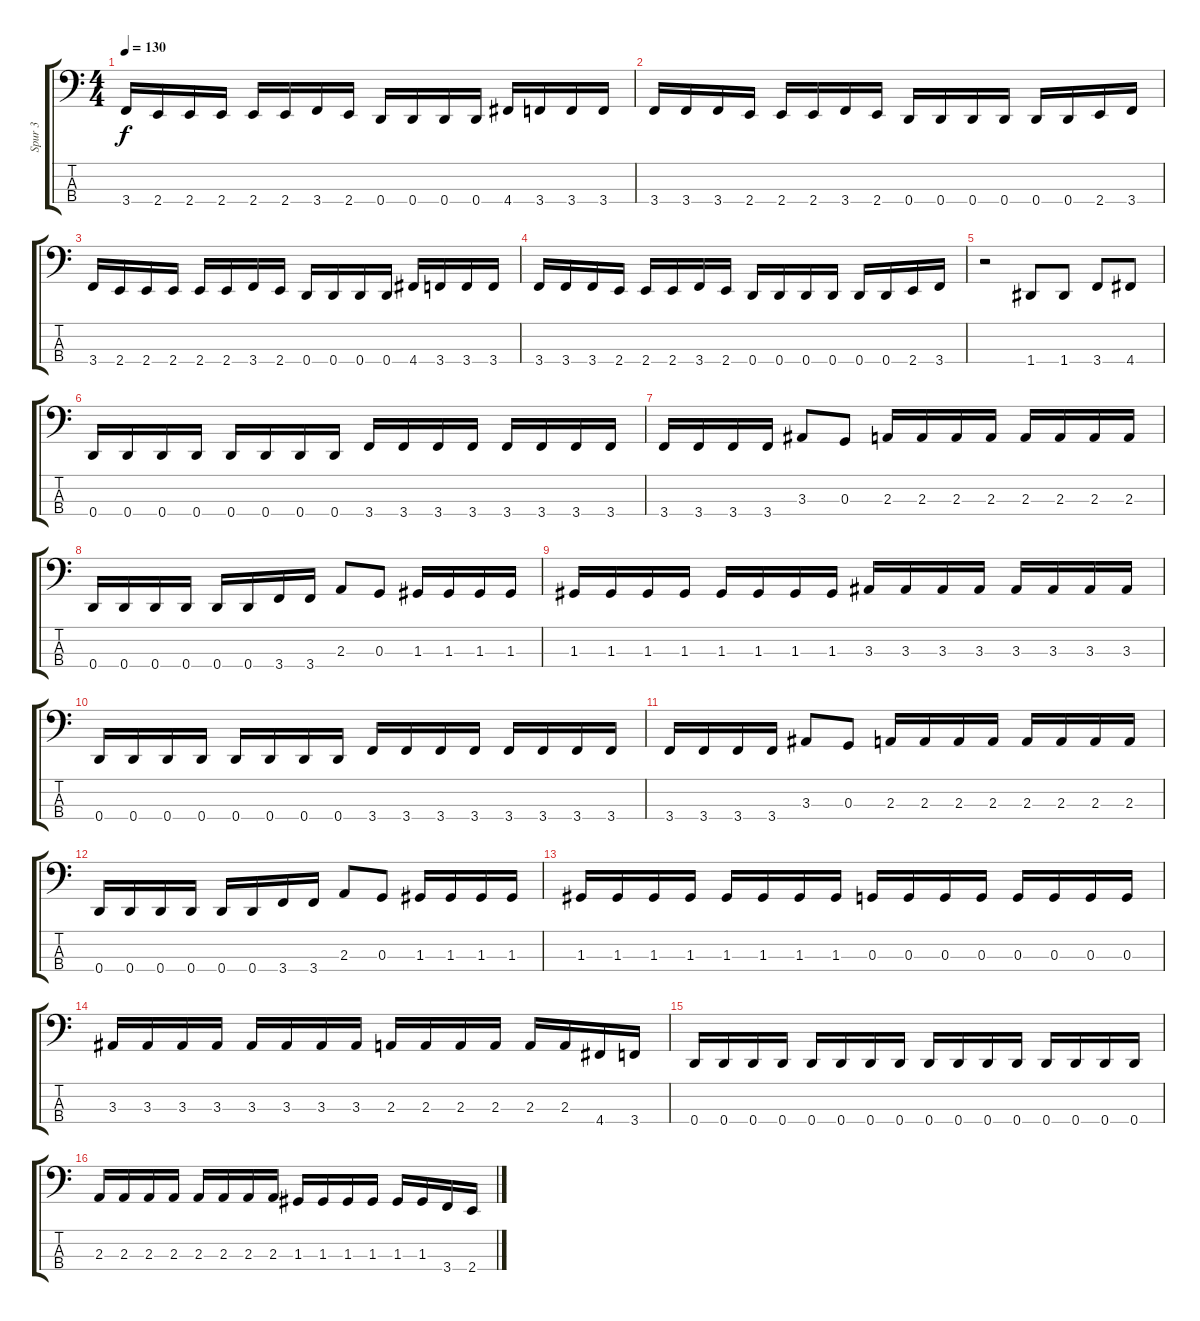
\track ("Spur 3" "Spur 3") {instrument electricbassfinger}
\staff {score tabs}
\tuning (F2 C2 G1 D1) {hide}
\ts (4 4)
\tempo 130
\clef f4
\ks c
3.4.16{dy f} 2.4.16 2.4.16 2.4.16 2.4.16 2.4.16 3.4.16 2.4.16 0.4.16 0.4.16 0.4.16 0.4.16 4.4.16 3.4.16 3.4.16 3.4.16 |
3.4.16 3.4.16 3.4.16 2.4.16 2.4.16 2.4.16 3.4.16 2.4.16 0.4.16 0.4.16 0.4.16 0.4.16 0.4.16 0.4.16 2.4.16 3.4.16 |
3.4.16 2.4.16 2.4.16 2.4.16 2.4.16 2.4.16 3.4.16 2.4.16 0.4.16 0.4.16 0.4.16 0.4.16 4.4.16 3.4.16 3.4.16 3.4.16 |
3.4.16 3.4.16 3.4.16 2.4.16 2.4.16 2.4.16 3.4.16 2.4.16 0.4.16 0.4.16 0.4.16 0.4.16 0.4.16 0.4.16 2.4.16 3.4.16 |
r.2 1.4.8 1.4.8 3.4.8 4.4.8 |
0.4.16 0.4.16 0.4.16 0.4.16 0.4.16 0.4.16 0.4.16 0.4.16 3.4.16 3.4.16 3.4.16 3.4.16 3.4.16 3.4.16 3.4.16 3.4.16 |
3.4.16 3.4.16 3.4.16 3.4.16 3.3.8 0.3.8 2.3.16 2.3.16 2.3.16 2.3.16 2.3.16 2.3.16 2.3.16 2.3.16 |
0.4.16 0.4.16 0.4.16 0.4.16 0.4.16 0.4.16 3.4.16 3.4.16 2.3.8 0.3.8 1.3.16 1.3.16 1.3.16 1.3.16 |
1.3.16 1.3.16 1.3.16 1.3.16 1.3.16 1.3.16 1.3.16 1.3.16 3.3.16 3.3.16 3.3.16 3.3.16 3.3.16 3.3.16 3.3.16 3.3.16 |
0.4.16 0.4.16 0.4.16 0.4.16 0.4.16 0.4.16 0.4.16 0.4.16 3.4.16 3.4.16 3.4.16 3.4.16 3.4.16 3.4.16 3.4.16 3.4.16 |
3.4.16 3.4.16 3.4.16 3.4.16 3.3.8 0.3.8 2.3.16 2.3.16 2.3.16 2.3.16 2.3.16 2.3.16 2.3.16 2.3.16 |
0.4.16 0.4.16 0.4.16 0.4.16 0.4.16 0.4.16 3.4.16 3.4.16 2.3.8 0.3.8 1.3.16 1.3.16 1.3.16 1.3.16 |
1.3.16 1.3.16 1.3.16 1.3.16 1.3.16 1.3.16 1.3.16 1.3.16 0.3.16 0.3.16 0.3.16 0.3.16 0.3.16 0.3.16 0.3.16 0.3.16 |
3.3.16 3.3.16 3.3.16 3.3.16 3.3.16 3.3.16 3.3.16 3.3.16 2.3.16 2.3.16 2.3.16 2.3.16 2.3.16 2.3.16 4.4.16 3.4.16 |
0.4.16 0.4.16 0.4.16 0.4.16 0.4.16 0.4.16 0.4.16 0.4.16 0.4.16 0.4.16 0.4.16 0.4.16 0.4.16 0.4.16 0.4.16 0.4.16 |
2.3.16 2.3.16 2.3.16 2.3.16 2.3.16 2.3.16 2.3.16 2.3.16 1.3.16 1.3.16 1.3.16 1.3.16 1.3.16 1.3.16 3.4.16 2.4.16
